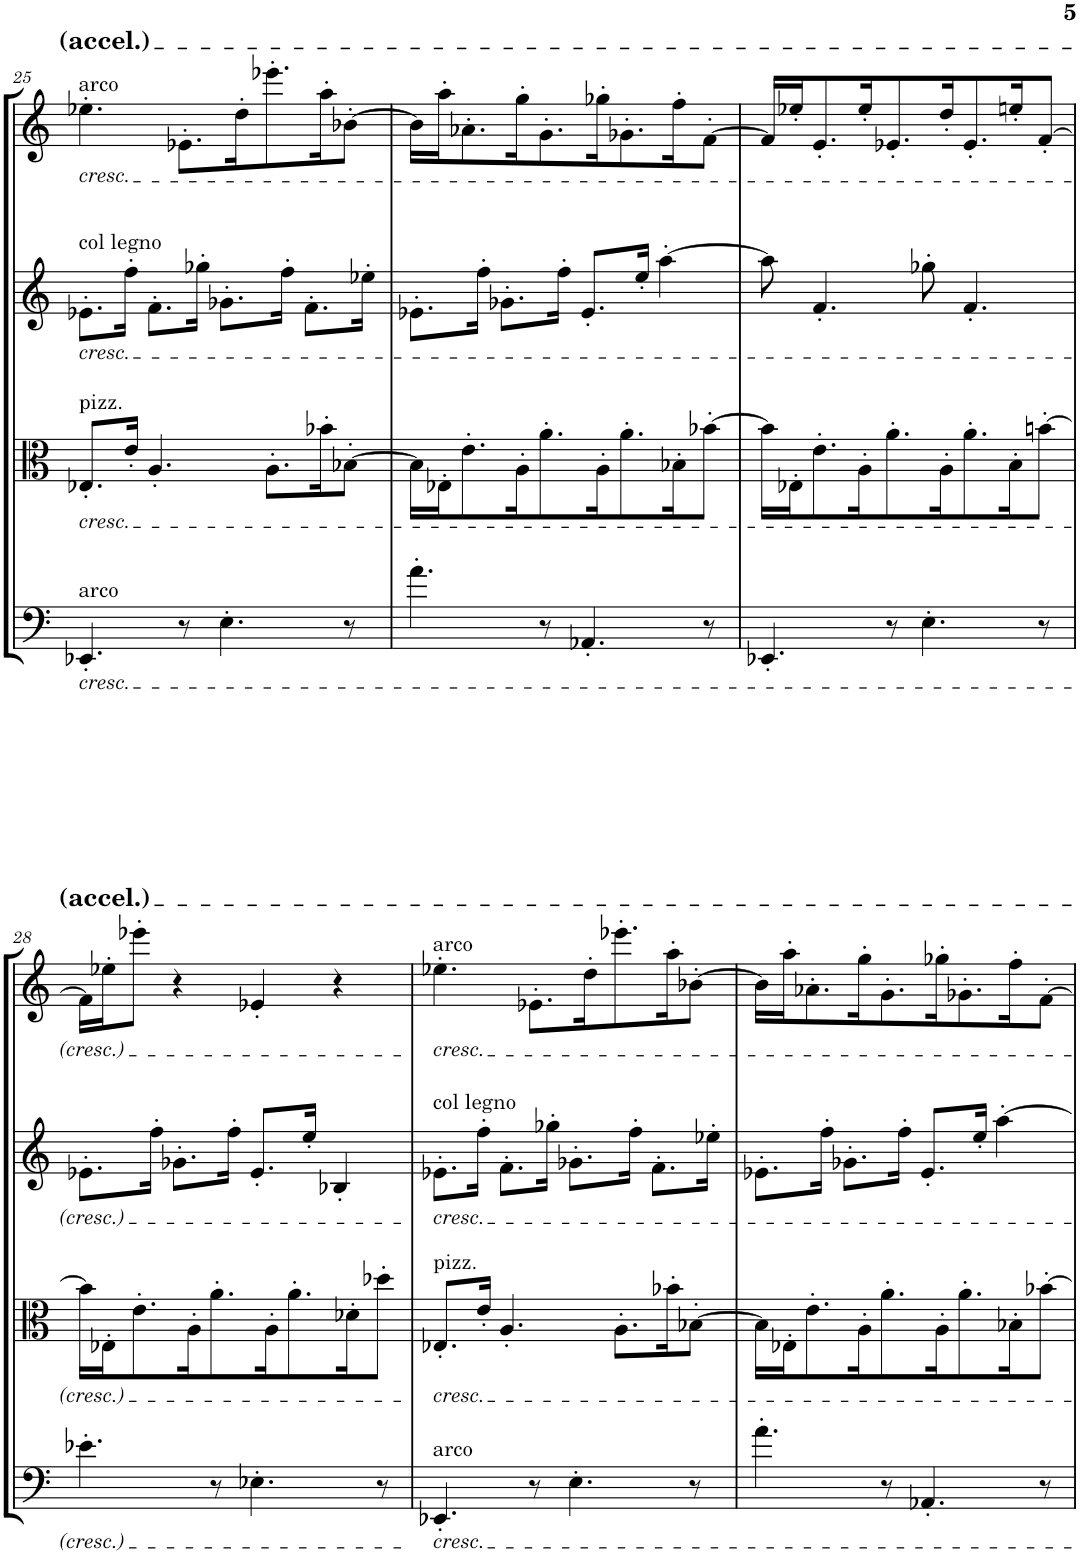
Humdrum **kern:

**kern	**kern	**kern	**kern
*part4	*part3	*part2	*part1
*staff4	*staff3	*staff2	*staff1
*I"Violoncello	*I"Viola	*I"Violin II	*I"Violin I
*I'Vc	*I'Vla	*I'Vln	*I'Vln
!!LO:PB:g=z
*clefF4	*clefC3	*clefG2	*clefG2
*k[]	*k[]	*k[]	*k[]
*M4/4	*M4/4	*M4/4	*M4/4
=25	=25	=25	=25
!	!	!	!LO:TX:a:t=arco
!	!	!	!LO:TX:b:i:t=cresc.
!	!	!LO:TX:a:t=col legno	!
!	!	!LO:TX:b:i:t=cresc.	!
!	!LO:TX:a:t=pizz.	!	!
!	!LO:TX:b:i:t=cresc.	!	!
!LO:TX:a:t=arco	!	!	!
!LO:TX:b:i:t=cresc.	!	!	!
4.EE-X'/	8.E-X'/L	8.e-X'\L	4.ee-X'\
.	16e'/Jk	16ff'\Jk	.
.	4.A'/	8.f'\L	.
8r	.	.	8.e-X'\L
.	.	16gg-X'\Jk	.
4.E'\	.	8.g-X'\L	.
.	.	.	16dd'\K
.	8.A'\L	.	8.eee-X'\
.	.	16ff'\Jk	.
.	.	8.f'\L	.
.	16b-X'\K	.	16aa'\K
8r	[8B-X'\J	.	[8b-X'\J
.	.	16ee-X'\Jk	.
=26	=26	=26	=26
4.a'\	16B-\LL]	8.e-X'\L	16b-\LL]
.	16E-X'\J	.	16aa'\J
.	8.e'\	.	8.a-X'\
.	.	16ff'\Jk	.
.	.	8.g-X'\L	.
.	16A'\K	.	16gg'\K
8r	8.a'\	.	8.g'\
.	.	16ff'\Jk	.
4.AA-X'/	.	8.e-'/L	.
.	16A'\K	.	16gg-X'\K
.	8.a'\	.	8.g-X'\
.	.	16ee'/Jk	.
.	.	[4aa'\	.
.	16B-X'\K	.	16ff'\K
8r	[8b-X'\J	.	[8f'\J
=27	=27	=27	=27
4.EE-X'/	16b-\LL]	8aa\]	16f/LL]
.	16E-X'\J	.	16ee-X'/J
.	8.e'\	4.f'/	8.e'/
.	16A'\K	.	16ee-'/K
8r	8.a'\	.	8.e-X'/
4.E'\	.	8gg-X'\	.
.	16A'\K	.	16dd'/K
.	8.a'\	4.f'/	8.e-'/
.	16B'\K	.	16een'/K
8r	[8bn'\J	.	[8f'/J
!!LO:LB:g=z
=28	=28	=28	=28
4.e-X'\	16b\LL]	8.e-X'\L	16f\LL]
.	16E-X'\J	.	16ee-X'\J
.	8.e'\	.	8eee-X'\J
.	.	16ff'\Jk	.
.	.	8.g-X'\L	4r
.	16A'\K	.	.
8r	8.a'\	.	.
.	.	16ff'\Jk	.
4.E-X'\	.	8.e-'/L	4e-X'/
.	16A'\K	.	.
.	8.a'\	.	.
.	.	16ee'/Jk	.
.	.	4B-X'/	4r
.	16d-X'\K	.	.
8r	8dd-X'\J	.	.
=29	=29	=29	=29
!	!	!	!LO:TX:a:t=arco
!	!	!	!LO:TX:b:i:t=cresc.
!	!	!LO:TX:a:t=col legno	!
!	!	!LO:TX:b:i:t=cresc.	!
!	!LO:TX:a:t=pizz.	!	!
!	!LO:TX:b:i:t=cresc.	!	!
!LO:TX:a:t=arco	!	!	!
!LO:TX:b:i:t=cresc.	!	!	!
4.EE-X'/	8.E-X'/L	8.e-X'\L	4.ee-X'\
.	16e'/Jk	16ff'\Jk	.
.	4.A'/	8.f'\L	.
8r	.	.	8.e-X'\L
.	.	16gg-X'\Jk	.
4.E'\	.	8.g-X'\L	.
.	.	.	16dd'\K
.	8.A'\L	.	8.eee-X'\
.	.	16ff'\Jk	.
.	.	8.f'\L	.
.	16b-X'\K	.	16aa'\K
8r	[8B-X'\J	.	[8b-X'\J
.	.	16ee-X'\Jk	.
=30	=30	=30	=30
4.a'\	16B-\LL]	8.e-X'\L	16b-\LL]
.	16E-X'\J	.	16aa'\J
.	8.e'\	.	8.a-X'\
.	.	16ff'\Jk	.
.	.	8.g-X'\L	.
.	16A'\K	.	16gg'\K
8r	8.a'\	.	8.g'\
.	.	16ff'\Jk	.
4.AA-X'/	.	8.e-'/L	.
.	16A'\K	.	16gg-X'\K
.	8.a'\	.	8.g-X'\
.	.	16ee'/Jk	.
.	.	[4aa'\	.
.	16B-X'\K	.	16ff'\K
8r	[8b-X'\J	.	[8f'\J
=	=	=	=
*-	*-	*-	*-
